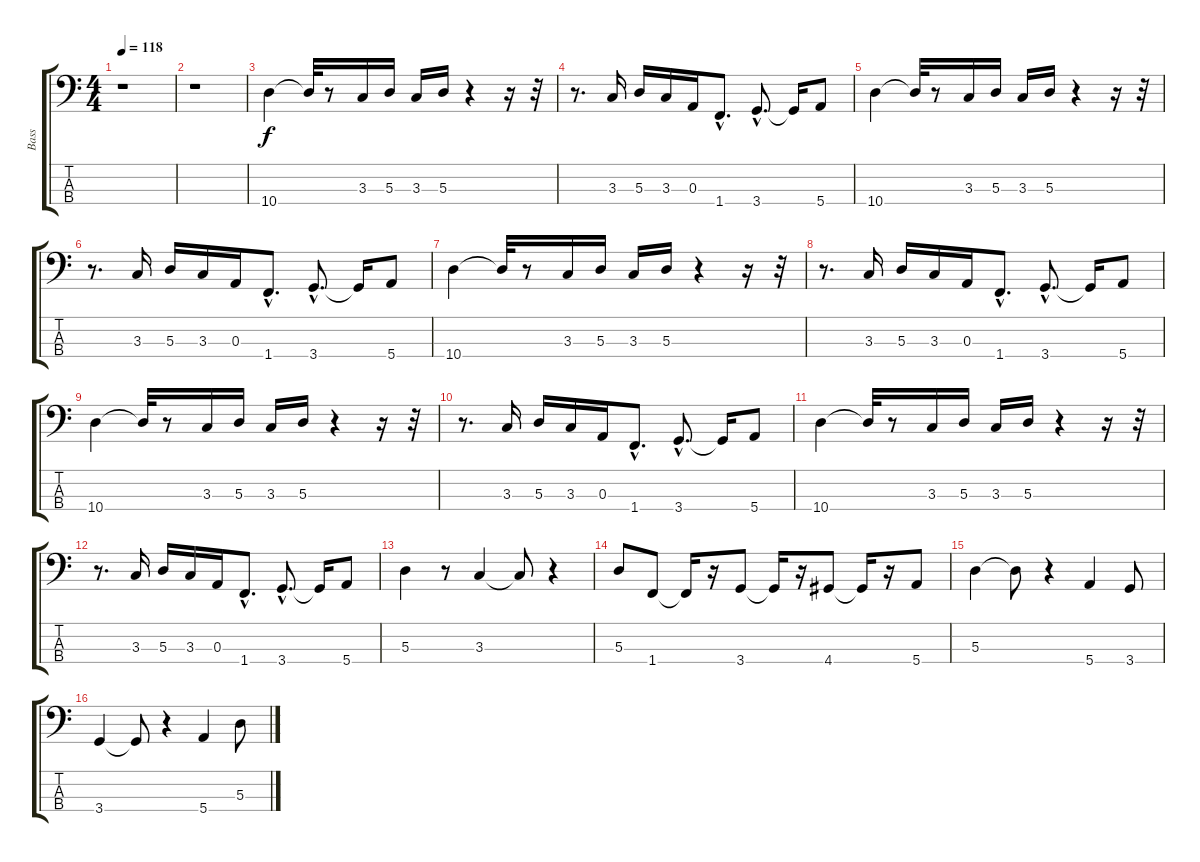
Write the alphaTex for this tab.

\track ("Bass" "Bass") {instrument slapbass2}
\staff {score tabs}
\tuning (G2 D2 A1 E1) {hide}
\ts (4 4)
\tempo 118
\clef f4
\ks c
r.1{dy f instrument slapbass2} |
r.1 |
10.4.4 10.4{t}.32 r.8 3.3.16 5.3.16 3.3.16 5.3.16 r.4 r.16 r.32 |
r.8{d} 3.3.16 5.3.16 3.3.16 0.3.16 1.4{hac}.8{d} 3.4{hac}.8{d} 3.4{t}.16 5.4.8 |
10.4.4 10.4{t}.32 r.8 3.3.16 5.3.16 3.3.16 5.3.16 r.4 r.16 r.32 |
r.8{d} 3.3.16 5.3.16 3.3.16 0.3.16 1.4{hac}.8{d} 3.4{hac}.8{d} 3.4{t}.16 5.4.8 |
10.4.4 10.4{t}.32 r.8 3.3.16 5.3.16 3.3.16 5.3.16 r.4 r.16 r.32 |
r.8{d} 3.3.16 5.3.16 3.3.16 0.3.16 1.4{hac}.8{d} 3.4{hac}.8{d} 3.4{t}.16 5.4.8 |
10.4.4 10.4{t}.32 r.8 3.3.16 5.3.16 3.3.16 5.3.16 r.4 r.16 r.32 |
r.8{d} 3.3.16 5.3.16 3.3.16 0.3.16 1.4{hac}.8{d} 3.4{hac}.8{d} 3.4{t}.16 5.4.8 |
10.4.4 10.4{t}.32 r.8 3.3.16 5.3.16 3.3.16 5.3.16 r.4 r.16 r.32 |
r.8{d} 3.3.16 5.3.16 3.3.16 0.3.16 1.4{hac}.8{d} 3.4{hac}.8{d} 3.4{t}.16 5.4.8 |
5.3.4 r.8 3.3.4 3.3{t}.8 r.4 |
5.3.8 1.4.8 1.4{t}.16 r.16 3.4.8 3.4{t}.16 r.16 4.4.8 4.4{t}.16 r.16 5.4.8 |
5.3.4 5.3{t}.8 r.4 5.4.4 3.4.8 |
3.4.4 3.4{t}.8 r.4 5.4.4 5.3.8
